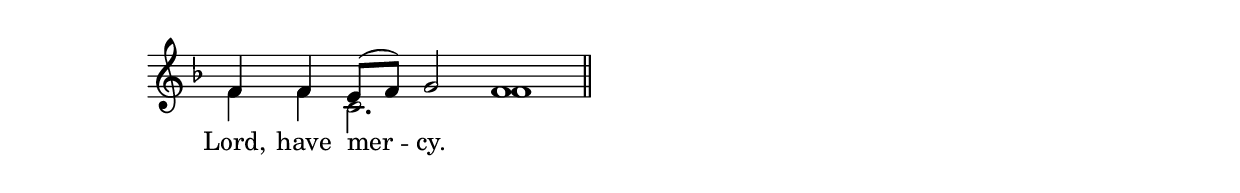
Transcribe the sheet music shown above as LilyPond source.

\version "2.24.4"




keyTime = { \key f \major}
cadenzaMeasure = {
  \cadenzaOff
  \partial 1024 s1024
  \cadenzaOn

}

SopMusic    = \relative { 
    \cadenzaOn
    f'4 f e8([ f]) g2 f1 \cadenzaMeasure \section
}

BassMusic   = \relative {
    \cadenzaOn
    f'4 f c2. f1 \cadenzaMeasure \section
}



VerseOne = \lyricmode {
    Lord, have mer -- cy.
    }


\score {
    \new Staff <<
        \clef "treble"
        \new Voice = "Sop"  { \voiceOne \keyTime \SopMusic}
        \new Voice = "Bass" { \voiceTwo \BassMusic }
        \new Lyrics \lyricsto "Sop" { \VerseOne }
    >>

    \layout {
        \context {
            \Score
                \omit BarNumber
                \override SpacingSpanner.common-shortest-duration = #(ly:make-moment 1/16)

        }
        \context {
            \Staff
                \remove Time_signature_engraver
        }
        \context {
            \Lyrics
                \override LyricSpace.minimum-distance = #1.0
        }
    }
    \midi {
        \tempo 4 = 180
    }
}





